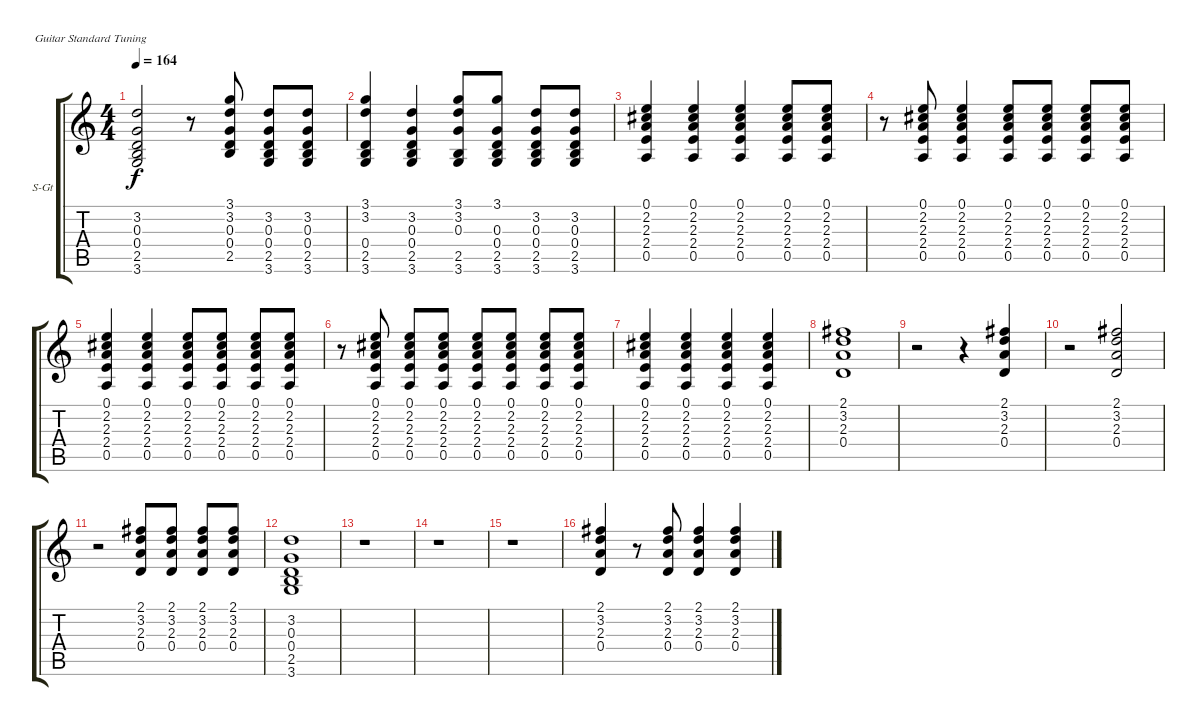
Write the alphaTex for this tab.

\bracketExtendMode groupsimilarinstruments
\firstSystemTrackNameOrientation horizontal
\otherSystemsTrackNameOrientation horizontal
\track ("Guitar 3rt 2" "S-Gt") {instrument acousticgrandpiano}
\staff {score tabs}
\tuning (E4 B3 G3 D3 A2 E2)
\displaytranspose 12
\ts (4 4)
\tempo 164
\clef g2
\ks c
(3.2 0.3 0.4 2.5 3.6).2{dy f} r.8 (3.1 3.2 0.3 0.4 2.5).8 (3.2 0.3 0.4 2.5 3.6).8 (3.2 0.3 0.4 2.5 3.6).8 |
(3.1 3.2 0.4 2.5 3.6).4 (3.2 0.3 0.4 2.5 3.6).4 (3.1 3.2 0.3 2.5 3.6).8 (3.1 0.3 0.4 2.5 3.6).8 (3.2 0.3 0.4 2.5 3.6).8 (3.2 0.3 0.4 2.5 3.6).8 |
(0.1 2.2 2.3 2.4 0.5).4 (0.1 2.2 2.3 2.4 0.5).4 (0.1 2.2 2.3 2.4 0.5).4 (0.1 2.2 2.3 2.4 0.5).8 (0.1 2.2 2.3 2.4 0.5).8 |
r.8 (0.1 2.2 2.3 2.4 0.5).8 (0.1 2.2 2.3 2.4 0.5).4 (0.1 2.2 2.3 2.4 0.5).8 (0.1 2.2 2.3 2.4 0.5).8 (0.1 2.2 2.3 2.4 0.5).8 (0.1 2.2 2.3 2.4 0.5).8 |
(0.1 2.2 2.3 2.4 0.5).4 (0.1 2.2 2.3 2.4 0.5).4 (0.1 2.2 2.3 2.4 0.5).8 (0.1 2.2 2.3 2.4 0.5).8 (0.1 2.2 2.3 2.4 0.5).8 (0.1 2.2 2.3 2.4 0.5).8 |
r.8 (0.1 2.2 2.3 2.4 0.5).8 (0.1 2.2 2.3 2.4 0.5).8 (0.1 2.2 2.3 2.4 0.5).8 (0.1 2.2 2.3 2.4 0.5).8 (0.1 2.2 2.3 2.4 0.5).8 (0.1 2.2 2.3 2.4 0.5).8 (0.1 2.2 2.3 2.4 0.5).8 |
(0.1 2.2 2.3 2.4 0.5).4 (0.1 2.2 2.3 2.4 0.5).4 (0.1 2.2 2.3 2.4 0.5).4 (0.1 2.2 2.3 2.4 0.5).4 |
(2.1 3.2 2.3 0.4).1 |
r.2 r.4 (2.1 3.2 2.3 0.4).4 |
r.2 (2.1 3.2 2.3 0.4).2 |
r.2 (2.1 3.2 2.3 0.4).8 (2.1 3.2 2.3 0.4).8 (2.1 3.2 2.3 0.4).8 (2.1 3.2 2.3 0.4).8 |
(3.2 0.3 0.4 2.5 3.6).1 |
r.1 |
r.1 |
r.1 |
(2.1 3.2 2.3 0.4).4 r.8 (2.1 3.2 2.3 0.4).8 (2.1 3.2 2.3 0.4).4 (2.1 3.2 2.3 0.4).4
